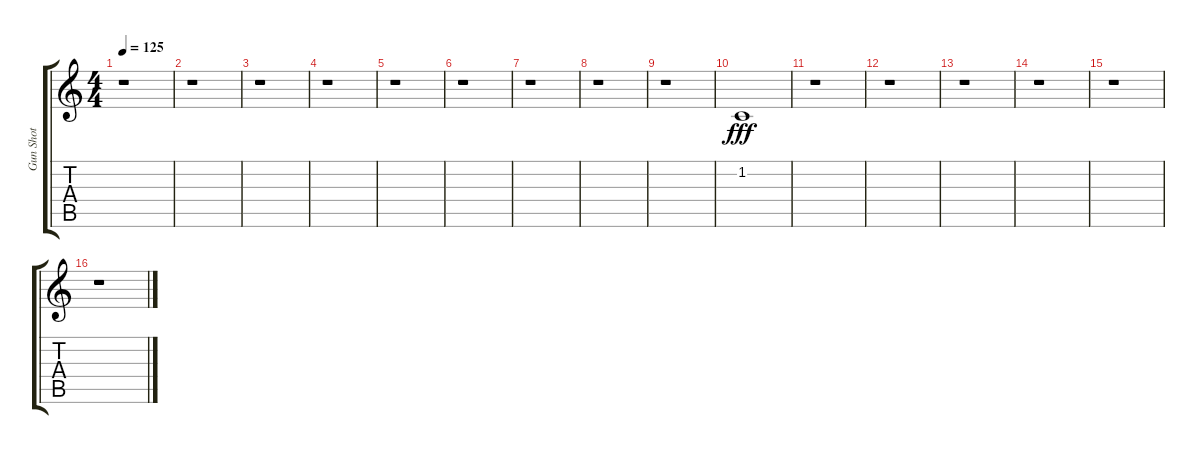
\track ("Gun Shot" "Gun Shot") {instrument gunshot}
\staff {score tabs}
\tuning (E4 B3 G3 D3 A2 E2) {hide}
\ts (4 4)
\tempo 125
\clef g2
\ks c
r.1{dy fff} |
r.1 |
r.1 |
r.1 |
r.1 |
r.1 |
r.1 |
r.1 |
r.1 |
1.2.1 |
r.1 |
r.1 |
r.1 |
r.1 |
r.1 |
r.1
